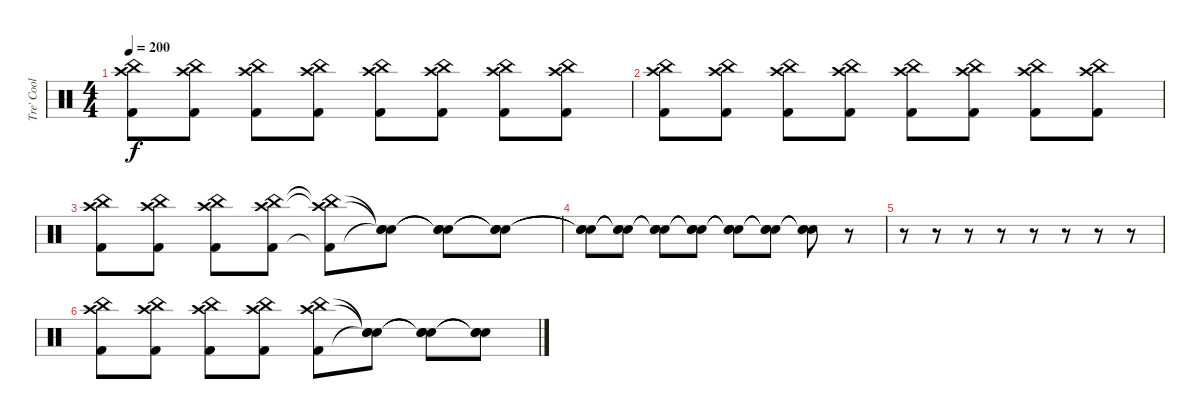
\track ("Tre' Cool (Drums)" "Tre' Cool ") {instrument percussion}
\staff {score}
\articulation defaults
\ts (4 4)
\tempo 200
\clef neutral
\ks c
("China (hit)" "Kick (hit) 2" "Crash high (hit)").8{dy f} ("China (hit)" "Kick (hit) 2" "Crash high (hit)").8 ("China (hit)" "Kick (hit) 2" "Crash high (hit)").8 ("China (hit)" "Kick (hit) 2" "Crash high (hit)").8 ("China (hit)" "Kick (hit) 2" "Crash high (hit)").8 ("China (hit)" "Kick (hit) 2" "Crash high (hit)").8 ("China (hit)" "Kick (hit) 2" "Crash high (hit)").8 ("China (hit)" "Kick (hit) 2" "Crash high (hit)").8 |
("China (hit)" "Kick (hit) 2" "Crash high (hit)").8 ("China (hit)" "Kick (hit) 2" "Crash high (hit)").8 ("China (hit)" "Kick (hit) 2" "Crash high (hit)").8 ("China (hit)" "Kick (hit) 2" "Crash high (hit)").8 ("China (hit)" "Kick (hit) 2" "Crash high (hit)").8 ("China (hit)" "Kick (hit) 2" "Crash high (hit)").8 ("China (hit)" "Kick (hit) 2" "Crash high (hit)").8 ("China (hit)" "Kick (hit) 2" "Crash high (hit)").8 |
("China (hit)" "Kick (hit) 2" "Crash high (hit)").8 ("China (hit)" "Kick (hit) 2" "Crash high (hit)").8 ("China (hit)" "Kick (hit) 2" "Crash high (hit)").8 ("China (hit)" "Kick (hit) 2" "Crash high (hit)").8 ("China (hit)"{t} "Kick (hit) 2"{t} "Crash high (hit)"{t}).8 ("Snare (hit)"{t} "Snare (hit)"{t} "Snare (hit)"{t}).8 ("Snare (hit)"{t} "Snare (hit)"{t} "Snare (hit)"{t}).8 ("Snare (hit)"{t} "Snare (hit)"{t} "Snare (hit)"{t}).8 |
("Snare (hit)"{t} "Snare (hit)"{t} "Snare (hit)"{t}).8 ("Snare (hit)"{t} "Snare (hit)"{t} "Snare (hit)"{t}).8 ("Snare (hit)"{t} "Snare (hit)"{t} "Snare (hit)"{t}).8 ("Snare (hit)"{t} "Snare (hit)"{t} "Snare (hit)"{t}).8 ("Snare (hit)"{t} "Snare (hit)"{t} "Snare (hit)"{t}).8 ("Snare (hit)"{t} "Snare (hit)"{t} "Snare (hit)"{t}).8 ("Snare (hit)"{t} "Snare (hit)"{t} "Snare (hit)"{t}).8 r.8 |
r.8 r.8 r.8 r.8 r.8 r.8 r.8 r.8 |
("China (hit)" "Crash high (hit)" "Kick (hit) 2").8 ("China (hit)" "Crash high (hit)" "Kick (hit) 2").8 ("China (hit)" "Crash high (hit)" "Kick (hit) 2").8 ("China (hit)" "Crash high (hit)" "Kick (hit) 2").8 ("China (hit)" "Crash high (hit)" "Kick (hit) 2").8 ("Snare (hit)"{t} "Snare (hit)"{t} "Snare (hit)"{t}).8 ("Snare (hit)"{t} "Snare (hit)"{t} "Snare (hit)"{t}).8 ("Snare (hit)"{t} "Snare (hit)"{t} "Snare (hit)"{t}).8
